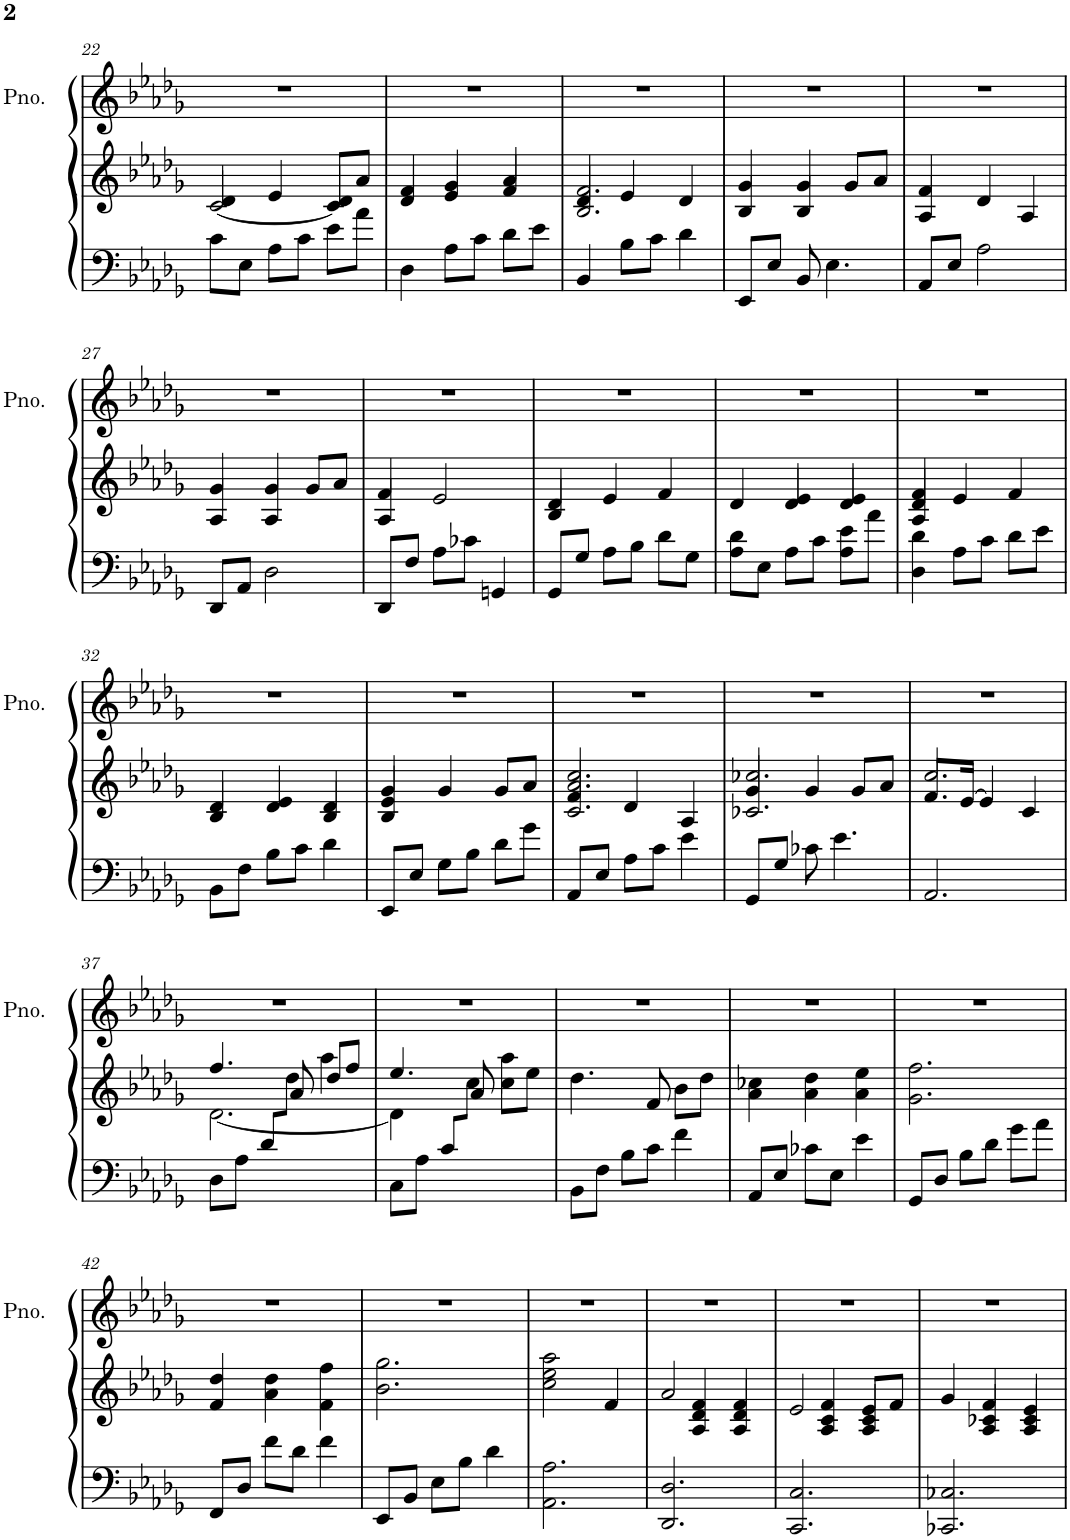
**kern	**kern	**kern
*part2	*part2	*part1
*staff3	*staff2	*staff1
*I"Piano	*	*I"Piano
*I'Pno	*	*I'Pno.
!!LO:PB:g=z
*clefF4	*clefG2	*clefG2
*k[b-e-a-d-g-]	*k[b-e-a-d-g-]	*k[b-e-a-d-g-]
*M3/4	*M3/4	*M3/4
=22	=22	=22
*	*^	*
8c\L	4d-/	[<2c/	2.r
8E-\J	.	.	.
8A-\L	4e-/	.	.
8c\J	.	.	.
8e-\L	4d-/	8c/L]	.
8a-\J	.	8a-/J	.
=23	=23	=23	=23
4D-\	4d-/	4f/	2.r
8A-\L	4e-/	4g-/	.
8c\J	.	.	.
8d-\L	4f/	4a-/	.
8e-\J	.	.	.
=24	=24	=24	=24
4BB-/	4d-/	2.B-/ 2.f/	2.r
8B-\L	4e-/	.	.
8c\J	.	.	.
4d-\	4d-/	.	.
=25	=25	=25	=25
8EE-/L	4g-/	4B-/	2.r
8E-/J	.	.	.
8BB-/	4g-/	4B-/	.
4.E-\	.	.	.
.	8g-/L	4ryy	.
.	8a-/J	.	.
=26	=26	=26	=26
8AA-/L	4f/	4A-/	2.r
8E-/J	.	.	.
2A-\	4d-/	2ryy	.
.	4A-/	.	.
!!LO:LB:g=z
=27	=27	=27	=27
8DD-/L	4g-/	4A-/	2.r
8AA-/J	.	.	.
2D-\	4g-/	4A-/	.
.	8g-/L	4ryy	.
.	8a-/J	.	.
=28	=28	=28	=28
8DD-/L	4f/	4A-/	2.r
8F/J	.	.	.
8A-\L	2e-/	2ryy	.
8c-X\J	.	.	.
4GGn/	.	.	.
=29	=29	=29	=29
8GG-/L	4d-/	4B-/	2.r
8G-/J	.	.	.
8A-\L	4e-/	2ryy	.
8B-\J	.	.	.
8d-\L	4f/	.	.
8G-\J	.	.	.
=30	=30	=30	=30
8A-\ 8d-\L	4d-/	4ryy	2.r
8E-\J	.	.	.
8A-\L	4e-/	4d-/	.
8c\J	.	.	.
8A-\ 8e-\L	4d-/	4e-/	.
8a-\J	.	.	.
=31	=31	=31	=31
4D-\ 4d-\	4d-/	4A-/ 4f/	2.r
8A-\L	4e-/	2ryy	.
8c\J	.	.	.
8d-\L	4f/	.	.
8e-\J	.	.	.
!!LO:LB:g=z
=32	=32	=32	=32
8BB-\L	4d-/	4B-/	2.r
8F\J	.	.	.
8B-\L	4e-/	4d-/	.
8c\J	.	.	.
4d-\	4d-/	4B-/	.
=33	=33	=33	=33
8EE-/L	4g-/	4B-/ 4e-/	2.r
8E-/J	.	.	.
8G-\L	4g-/	2ryy	.
8B-\J	.	.	.
8d-\L	8g-/L	.	.
8g-\J	8a-/J	.	.
=34	=34	=34	=34
8AA-/L	4f/	2.c/ 2.a-/ 2.cc/	2.r
8E-/J	.	.	.
8A-\L	4d-/	.	.
8c\J	.	.	.
4e-\	4A-/	.	.
=35	=35	=35	=35
8GG-/L	4g-/	2.c-X/ 2.cc-X/	2.r
8G-/J	.	.	.
8c-X\	4g-/	.	.
4.e-\	.	.	.
.	8g-/L	.	.
.	8a-/J	.	.
=36	=36	=36	=36
2.AA-/	8.f/L	2.cc/	2.r
.	[16e-/Jk	.	.
.	4e-/]	.	.
.	4c/	.	.
!!LO:LB:g=z
=37	=37	=37	=37
*	*	*^	*
8D-\L	4.ff/	[2.d-\	4.ryy	2.r
8A-\J	.	.	.	.
8d-/L	.	.	.	.
4.ryy	8a-/	.	8dd-\J	.
.	8dd-/L	.	4aa-\	.
.	8ff/J	.	.	.
=38	=38	=38	=38	=38
8C\L	4.ee-/	4d-\]	4.ryy	2.r
8A-\J	.	.	.	.
8c/L	.	2ryy	.	.
4.ryy	8a-/	.	8cc\J	.
.	8cc\L	.	4aa-\	.
.	8ee-\J	.	.	.
*	*v	*v	*v	*
=39	=39	=39
8BB-\L	4.dd-\	2.r
8F\J	.	.
8B-\L	.	.
8c\J	8f/	.
4f\	8b-\L	.
.	8dd-\J	.
=40	=40	=40
8AA-/L	4a-\ 4cc-X\	2.r
8E-/J	.	.
8c-X\L	4a-\ 4dd-\	.
8E-\J	.	.
4e-\	4a-\ 4ee-\	.
=41	=41	=41
8GG-/L	2.g-\ 2.ff\	2.r
8D-/J	.	.
8B-\L	.	.
8d-\J	.	.
8g-\L	.	.
8a-\J	.	.
!!LO:LB:g=z
=42	=42	=42
8FF/L	4f/ 4dd-/	2.r
8D-/J	.	.
8f\L	4a-\ 4dd-\	.
8d-\J	.	.
4f\	4f\ 4ff\	.
=43	=43	=43
8EE-/L	2.b-\ 2.gg-\	2.r
8BB-/J	.	.
8E-\L	.	.
8B-\J	.	.
4d-\	.	.
=44	=44	=44
2.AA-\ 2.A-\	2cc\ 2ee-\ 2aa-\	2.r
.	4f/	.
=45	=45	=45
*	*^	*
2.DD-/ 2.D-/	2a-/	4ryy	2.r
.	.	4A-/ 4d-/ 4f/	.
.	4f/	4A-/ 4d-/	.
=46	=46	=46	=46
2.CC/ 2.C/	2e-/	4ryy	2.r
.	.	4A-/ 4c/ 4f/	.
.	8e-/L	4A-/ 4c/	.
.	8f/J	.	.
=47	=47	=47	=47
2.CC-X/ 2.C-X/	4g-/	4ryy	2.r
.	4f/	4A-/ 4c-X/	.
.	4e-/	4A-/ 4c-/	.
*	*v	*v	*
=	=	=
*-	*-	*-
